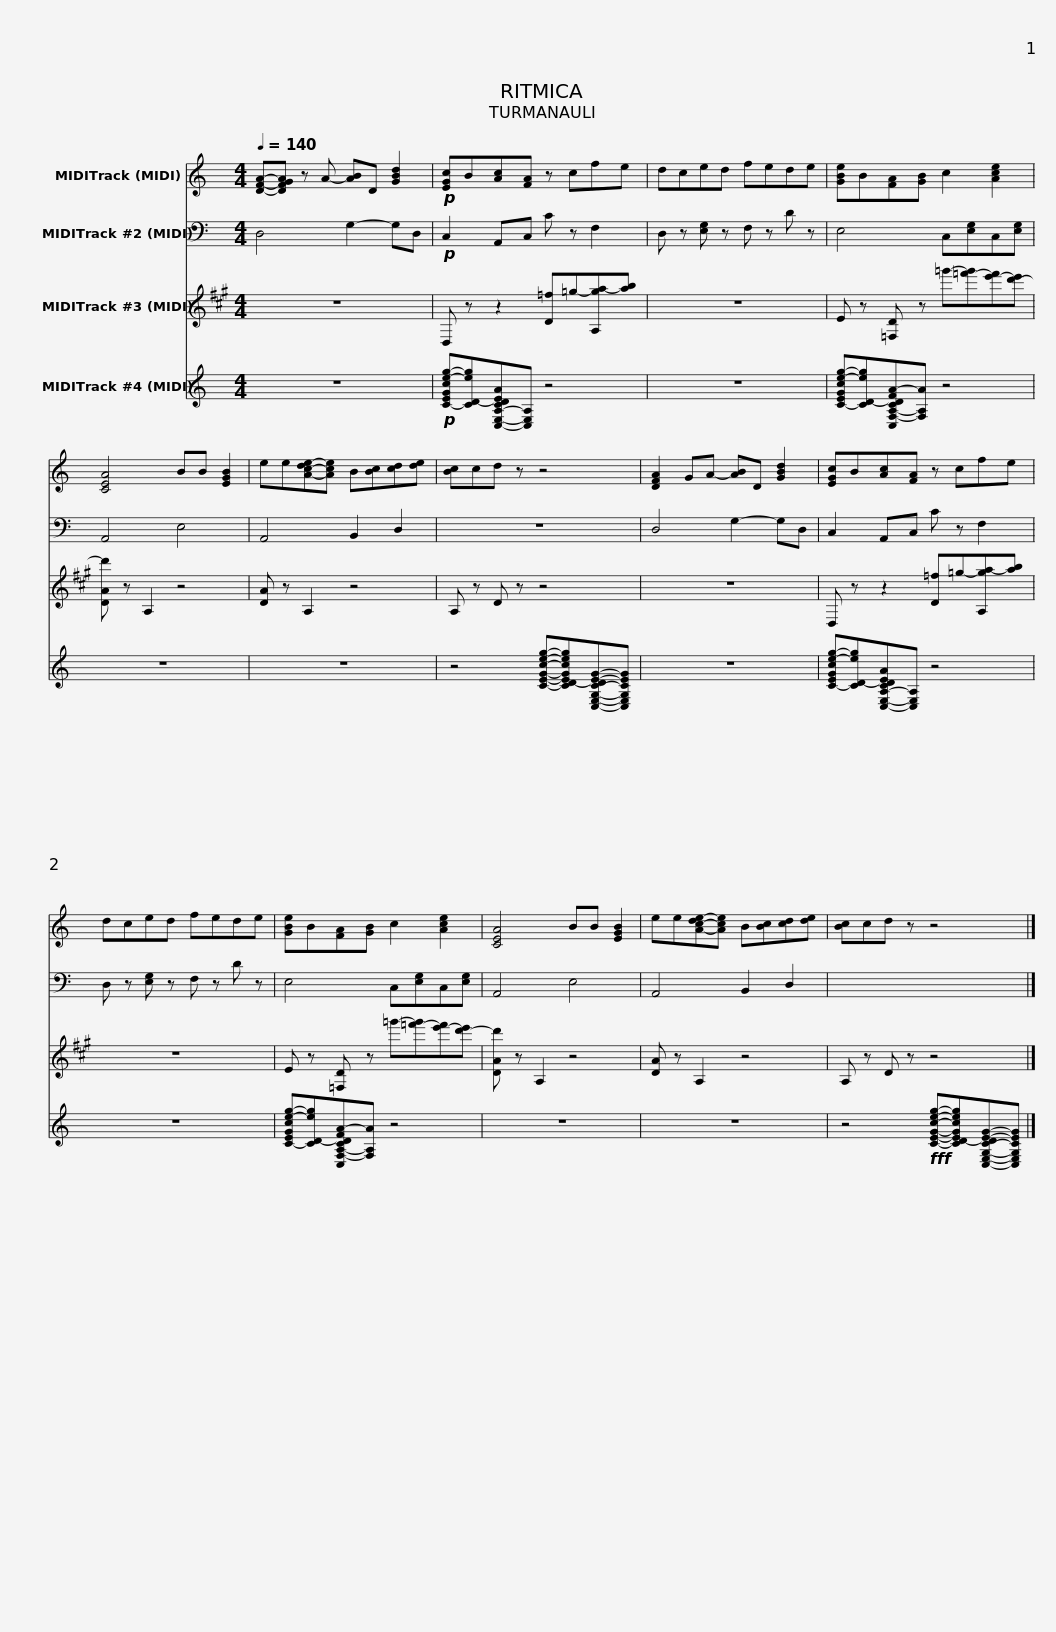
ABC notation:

X:1
%%score 1 2 3 4
L:1/8
Q:1/4=140
M:4/4
I:linebreak $
K:C
V:1 treble
V:2 bass
V:3 treble
V:4 treble
V:1
 [DFA]-[DFGA] z A- [AB]D [GBd]2 |!p! [EGc]B[Ac][FA] z cfe | dced fede |$ [GBe]B[FA][GB] c2 [Ace]2 | [CEA]4 BB [EGB]2 | %5
 ee[A-c-de-][Ace] B[Bc][cd][de] | [Bc]cd z z4 |$ [DFA]2 GA- [AB]D [GBd]2 | [EGc]B[Ac][FA] z cfe | dced fede | %10
 [GBe]B[FA][GB] c2 [Ace]2 |$ [CEA]4 BB [EGB]2 | ee[A-c-de-][Ace] B[Bc][cd][de] | [Bc]cd z z4 |] %14
V:2
 D,4 G,2- G,D, |!p! C,2 A,,C, C z F,2 | D, z [E,G,] z F, z D z |$ E,4 C,[E,G,]C,[E,G,] | A,,4 E,4 | %5
 A,,4 B,,2 D,2 | z8 |$ D,4 G,2- G,D, | C,2 A,,C, C z F,2 | D, z [E,G,] z F, z D z | %10
 E,4 C,[E,G,]C,[E,G,] |$ A,,4 E,4 | A,,4 B,,2 D,2 | x8 |] %14
V:3
[K:A] z8 | D, z z2 [D=f]=g-[A,ga-][ab] | z8 |$ E z [=F,D] z =g'-[=f'-g'][e'-f'][d'-e'] | [DAd'] z A,2 z4 | %5
 [DA] z A,2 z4 | A, z D z z4 |$ z8 | D, z z2 [D=f]=g-[A,ga-][ab] | z8 | %10
 E z [=F,D] z =g'-[=f'-g'][e'-f'][d'-e'] |$ [DAd'] z A,2 z4 | [DA] z A,2 z4 | A, z D z z4 |] %14
V:4
 z8 |!p! [C-EGce-g-][CD-eg][C,-E,-A,-CDEA][C,E,A,] z4 | z8 |$ [C-EGce-g-][CD-eg][C,F,-A,-CDFA-][F,A,A] z4 | z8 | %5
 z8 | z4 [CEGceg]-[CD-EGceg][C,-E,-G,-C-DE-G-][C,E,G,CEG] |$ z8 | [C-EGce-g-][CD-eg][C,-E,-A,-CDEA][C,E,A,] z4 | z8 | %10
 [C-EGce-g-][CD-eg][C,F,-A,-CDFA-][F,A,A] z4 |$ z8 | z8 | z4!fff! [CEGceg]-[CD-EGceg][C,-E,-G,-C-DE-G-][C,E,G,CEG] |] %14
